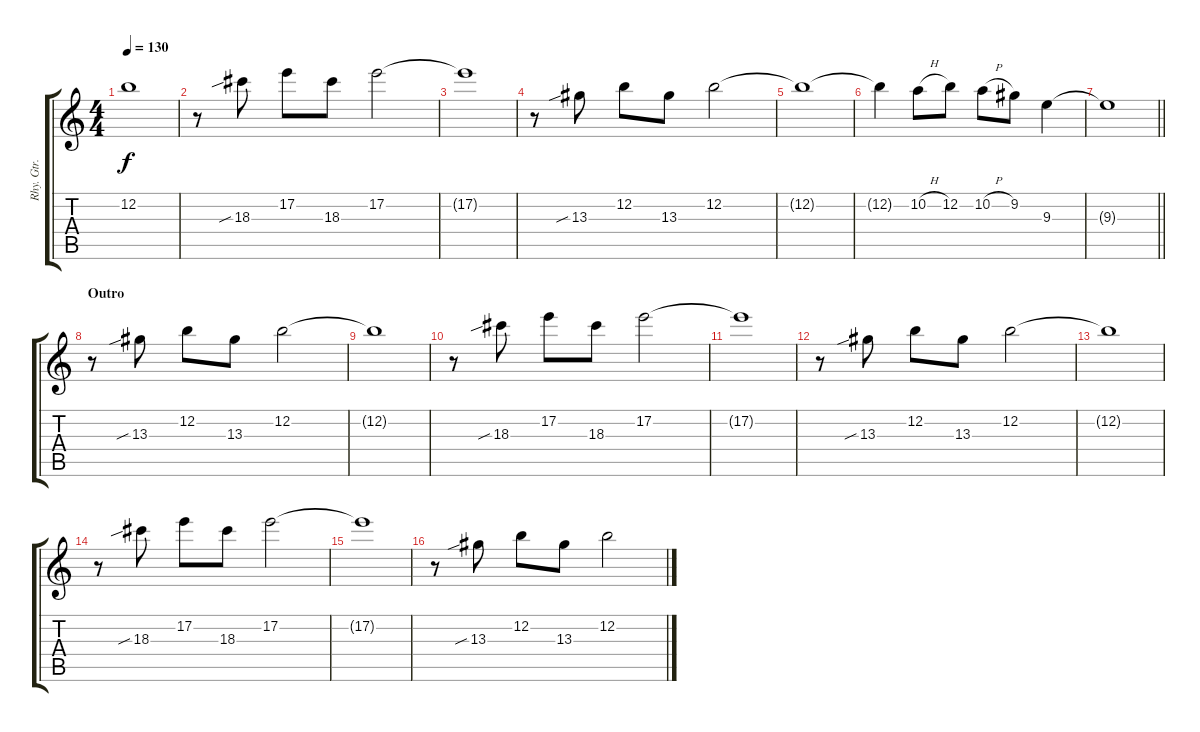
\track ("Rhy. Gtr. 4" "Rhy. Gtr. ") {instrument electricguitarclean}
\staff {score tabs}
\tuning (E4 B3 G3 D3 A2 E2) {hide}
\ts (4 4)
\tempo 130
\clef g2
\ks c
12.2{t}.1{dy f} |
r.8 18.3{sib}.8 17.2.8 18.3.8 17.2.2 |
17.2{t}.1 |
r.8 13.3{sib}.8 12.2.8 13.3.8 12.2.2 |
12.2{t}.1 |
12.2{t}.4 10.2{h}.8 12.2.8 10.2{h}.8 9.2.8 9.3.4 |
\barLineRight lightlight
9.3{t}.1 |
\section ("" "Outro")
r.8 13.3{sib}.8 12.2.8 13.3.8 12.2.2 |
12.2{t}.1 |
r.8 18.3{sib}.8 17.2.8 18.3.8 17.2.2 |
17.2{t}.1 |
r.8 13.3{sib}.8 12.2.8 13.3.8 12.2.2 |
12.2{t}.1 |
r.8 18.3{sib}.8 17.2.8 18.3.8 17.2.2 |
17.2{t}.1 |
r.8 13.3{sib}.8 12.2.8 13.3.8 12.2.2
